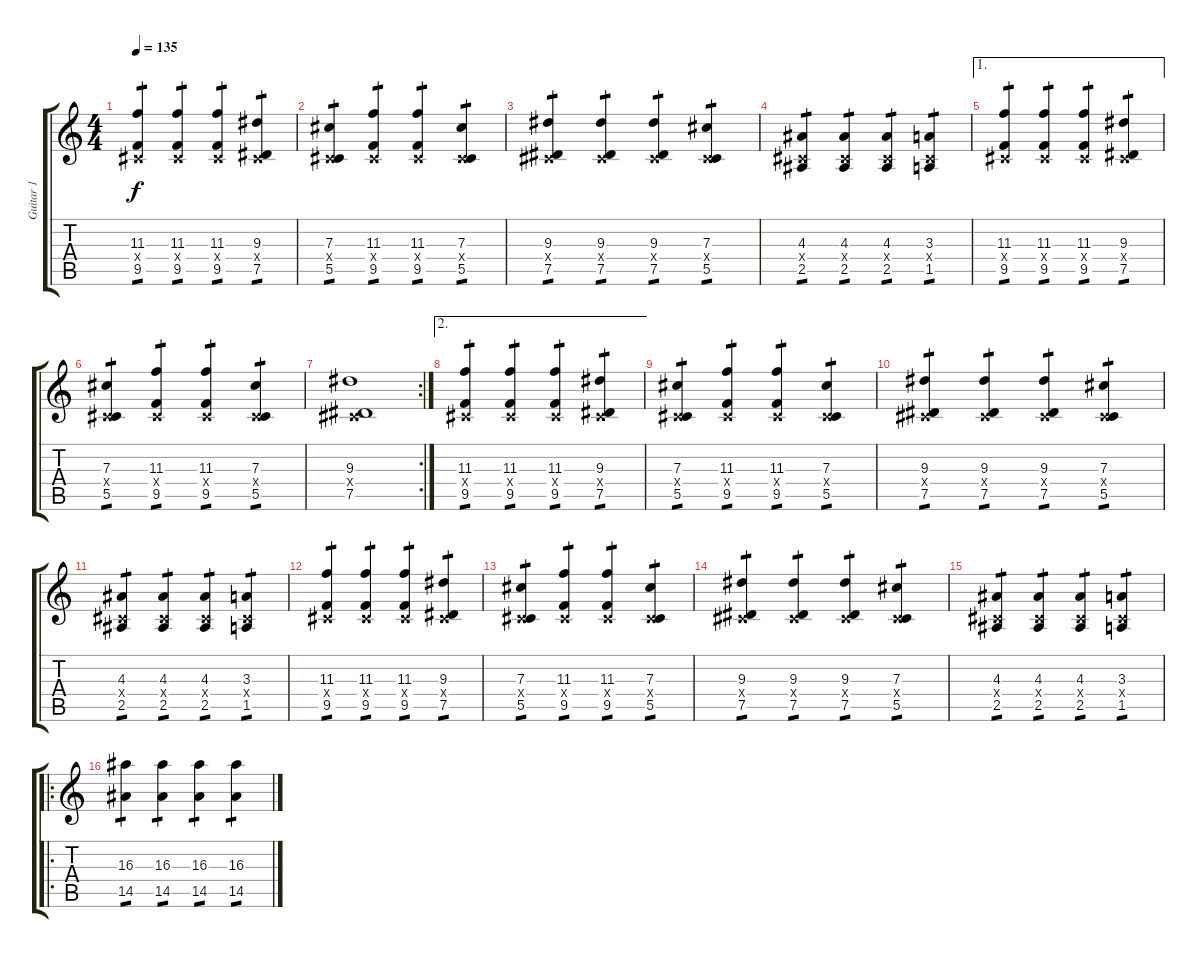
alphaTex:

\track ("Guitar 1" "Guitar 1") {instrument electricguitarjazz}
\staff {score tabs}
\tuning (Eb4 Bb3 Gb3 Db3 Ab2 Eb2) {hide}
\ts (4 4)
\tempo 135
\clef g2
\ks c
(11.3 0.4{x} 9.5).4{tp 1 dy f} (11.3 0.4{x} 9.5).4{tp 1} (11.3 0.4{x} 9.5).4{tp 1} (9.3 0.4{x} 7.5).4{tp 1} |
(7.3 0.4{x} 5.5).4{tp 1} (11.3 0.4{x} 9.5).4{tp 1} (11.3 0.4{x} 9.5).4{tp 1} (7.3 0.4{x} 5.5).4{tp 1} |
(9.3 0.4{x} 7.5).4{tp 1} (9.3 0.4{x} 7.5).4{tp 1} (9.3 0.4{x} 7.5).4{tp 1} (7.3 0.4{x} 5.5).4{tp 1} |
(4.3 0.4{x} 2.5).4{tp 1} (4.3 0.4{x} 2.5).4{tp 1} (4.3 0.4{x} 2.5).4{tp 1} (3.3 0.4{x} 1.5).4{tp 1} |
\ae 1
(11.3 0.4{x} 9.5).4{tp 1} (11.3 0.4{x} 9.5).4{tp 1} (11.3 0.4{x} 9.5).4{tp 1} (9.3 0.4{x} 7.5).4{tp 1} |
(7.3 0.4{x} 5.5).4{tp 1} (11.3 0.4{x} 9.5).4{tp 1} (11.3 0.4{x} 9.5).4{tp 1} (7.3 0.4{x} 5.5).4{tp 1} |
\rc 2
(9.3 0.4{x} 7.5).1 |
\ae 2
(11.3 0.4{x} 9.5).4{tp 1} (11.3 0.4{x} 9.5).4{tp 1} (11.3 0.4{x} 9.5).4{tp 1} (9.3 0.4{x} 7.5).4{tp 1} |
(7.3 0.4{x} 5.5).4{tp 1} (11.3 0.4{x} 9.5).4{tp 1} (11.3 0.4{x} 9.5).4{tp 1} (7.3 0.4{x} 5.5).4{tp 1} |
(9.3 0.4{x} 7.5).4{tp 1} (9.3 0.4{x} 7.5).4{tp 1} (9.3 0.4{x} 7.5).4{tp 1} (7.3 0.4{x} 5.5).4{tp 1} |
(4.3 0.4{x} 2.5).4{tp 1} (4.3 0.4{x} 2.5).4{tp 1} (4.3 0.4{x} 2.5).4{tp 1} (3.3 0.4{x} 1.5).4{tp 1} |
(11.3 0.4{x} 9.5).4{tp 1} (11.3 0.4{x} 9.5).4{tp 1} (11.3 0.4{x} 9.5).4{tp 1} (9.3 0.4{x} 7.5).4{tp 1} |
(7.3 0.4{x} 5.5).4{tp 1} (11.3 0.4{x} 9.5).4{tp 1} (11.3 0.4{x} 9.5).4{tp 1} (7.3 0.4{x} 5.5).4{tp 1} |
(9.3 0.4{x} 7.5).4{tp 1} (9.3 0.4{x} 7.5).4{tp 1} (9.3 0.4{x} 7.5).4{tp 1} (7.3 0.4{x} 5.5).4{tp 1} |
(4.3 0.4{x} 2.5).4{tp 1} (4.3 0.4{x} 2.5).4{tp 1} (4.3 0.4{x} 2.5).4{tp 1} (3.3 0.4{x} 1.5).4{tp 1} |
\ro
(16.3 14.5).4{tp 1 instrument overdrivenguitar} (16.3 14.5).4{tp 1} (16.3 14.5).4{tp 1} (16.3 14.5).4{tp 1}
